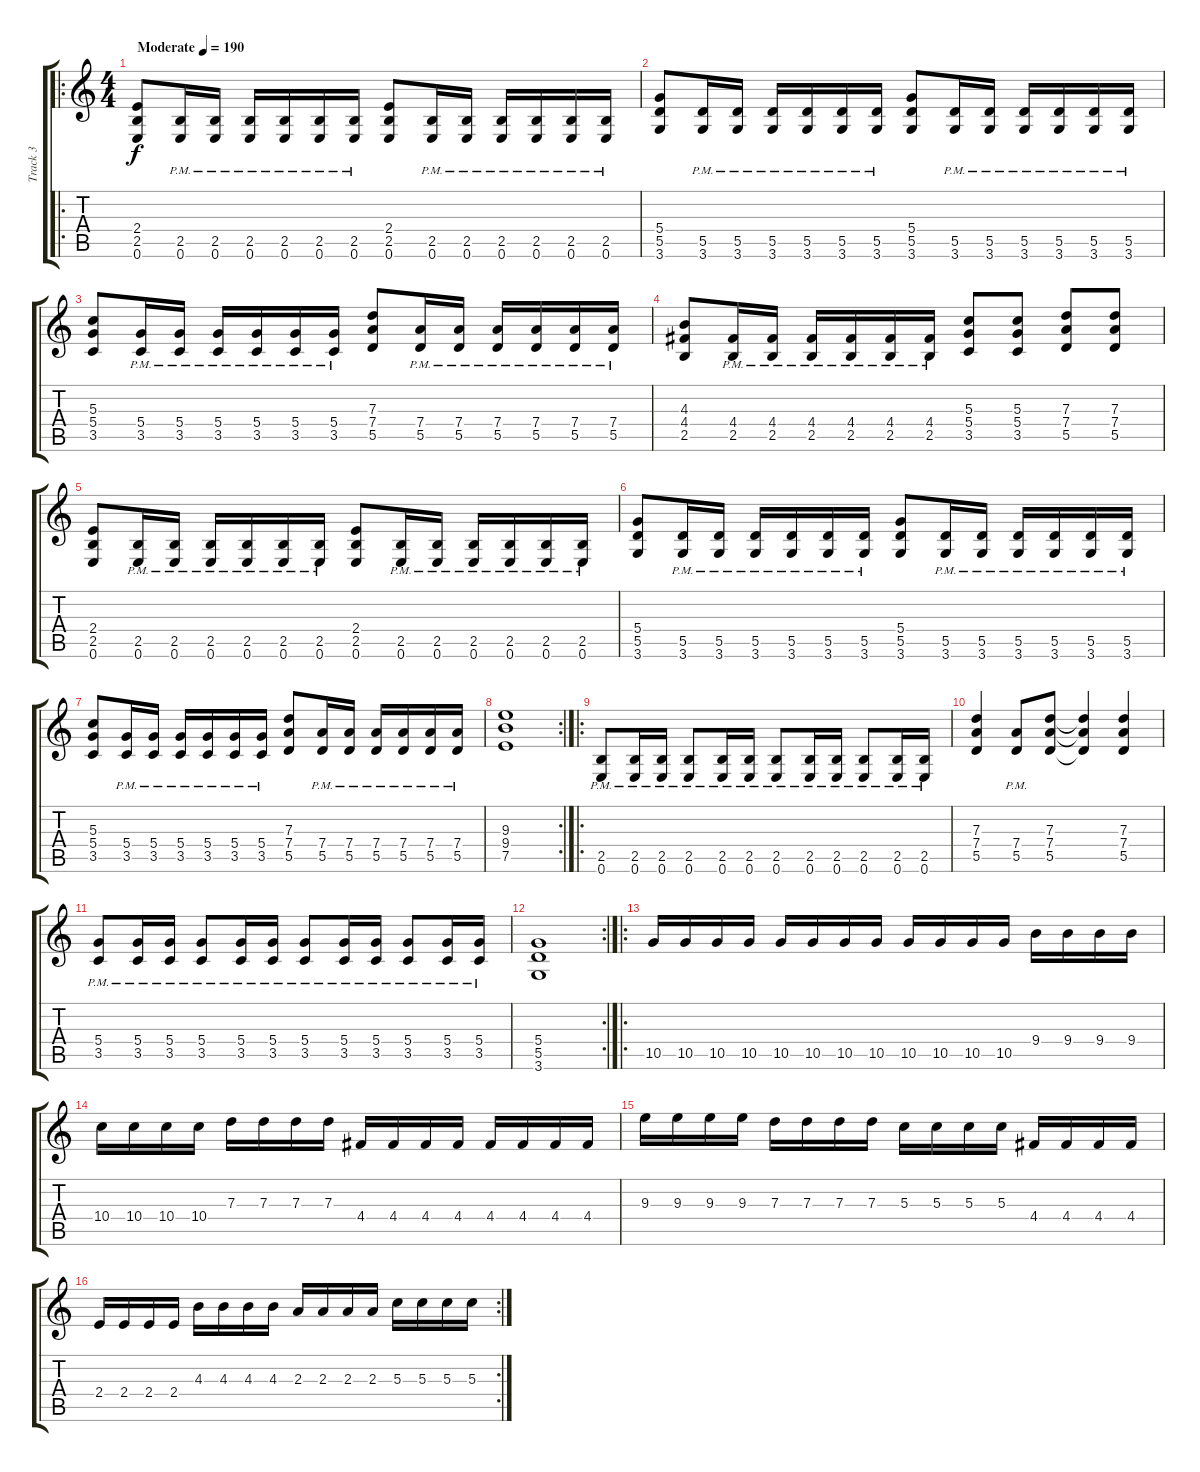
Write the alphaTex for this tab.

\track ("Track 3" "Track 3") {instrument distortionguitar}
\staff {score tabs}
\tuning (E4 B3 G3 D3 A2 E2) {hide}
\ro
\ts (4 4)
\tempo (190 "Moderate")
\clef g2
\ks c
(2.4 2.5 0.6).8{dy f instrument distortionguitar} (2.5{pm} 0.6{pm}).16 (2.5{pm} 0.6{pm}).16 (2.5{pm} 0.6{pm}).16 (2.5{pm} 0.6{pm}).16 (2.5{pm} 0.6{pm}).16 (2.5{pm} 0.6{pm}).16 (2.4 2.5 0.6).8 (2.5{pm} 0.6{pm}).16 (2.5{pm} 0.6{pm}).16 (2.5{pm} 0.6{pm}).16 (2.5{pm} 0.6{pm}).16 (2.5{pm} 0.6{pm}).16 (2.5{pm} 0.6{pm}).16 |
(5.4 5.5 3.6).8 (5.5{pm} 3.6{pm}).16 (5.5{pm} 3.6{pm}).16 (5.5{pm} 3.6{pm}).16 (5.5{pm} 3.6{pm}).16 (5.5{pm} 3.6{pm}).16 (5.5{pm} 3.6{pm}).16 (5.4 5.5 3.6).8 (5.5{pm} 3.6{pm}).16 (5.5{pm} 3.6{pm}).16 (5.5{pm} 3.6{pm}).16 (5.5{pm} 3.6{pm}).16 (5.5{pm} 3.6{pm}).16 (5.5{pm} 3.6{pm}).16 |
(5.3 5.4 3.5).8 (5.4{pm} 3.5{pm}).16 (5.4{pm} 3.5{pm}).16 (5.4{pm} 3.5{pm}).16 (5.4{pm} 3.5{pm}).16 (5.4{pm} 3.5{pm}).16 (5.4{pm} 3.5{pm}).16 (7.3 7.4 5.5).8 (7.4{pm} 5.5{pm}).16 (7.4{pm} 5.5{pm}).16 (7.4{pm} 5.5{pm}).16 (7.4{pm} 5.5{pm}).16 (7.4{pm} 5.5{pm}).16 (7.4{pm} 5.5{pm}).16 |
(4.3 4.4 2.5).8 (4.4{pm} 2.5{pm}).16 (4.4{pm} 2.5{pm}).16 (4.4{pm} 2.5{pm}).16 (4.4{pm} 2.5{pm}).16 (4.4{pm} 2.5{pm}).16 (4.4{pm} 2.5{pm}).16 (5.3 5.4 3.5).8 (5.3 5.4 3.5).8 (7.3 7.4 5.5).8 (7.3 7.4 5.5).8 |
(2.4 2.5 0.6).8 (2.5{pm} 0.6{pm}).16 (2.5{pm} 0.6{pm}).16 (2.5{pm} 0.6{pm}).16 (2.5{pm} 0.6{pm}).16 (2.5{pm} 0.6{pm}).16 (2.5{pm} 0.6{pm}).16 (2.4 2.5 0.6).8 (2.5{pm} 0.6{pm}).16 (2.5{pm} 0.6{pm}).16 (2.5{pm} 0.6{pm}).16 (2.5{pm} 0.6{pm}).16 (2.5{pm} 0.6{pm}).16 (2.5{pm} 0.6{pm}).16 |
(5.4 5.5 3.6).8 (5.5{pm} 3.6{pm}).16 (5.5{pm} 3.6{pm}).16 (5.5{pm} 3.6{pm}).16 (5.5{pm} 3.6{pm}).16 (5.5{pm} 3.6{pm}).16 (5.5{pm} 3.6{pm}).16 (5.4 5.5 3.6).8 (5.5{pm} 3.6{pm}).16 (5.5{pm} 3.6{pm}).16 (5.5{pm} 3.6{pm}).16 (5.5{pm} 3.6{pm}).16 (5.5{pm} 3.6{pm}).16 (5.5{pm} 3.6{pm}).16 |
(5.3 5.4 3.5).8 (5.4{pm} 3.5{pm}).16 (5.4{pm} 3.5{pm}).16 (5.4{pm} 3.5{pm}).16 (5.4{pm} 3.5{pm}).16 (5.4{pm} 3.5{pm}).16 (5.4{pm} 3.5{pm}).16 (7.3 7.4 5.5).8 (7.4{pm} 5.5{pm}).16 (7.4{pm} 5.5{pm}).16 (7.4{pm} 5.5{pm}).16 (7.4{pm} 5.5{pm}).16 (7.4{pm} 5.5{pm}).16 (7.4{pm} 5.5{pm}).16 |
\rc 2
(9.3 9.4 7.5).1 |
\ro
(2.5{pm} 0.6{pm}).8 (2.5{pm} 0.6{pm}).16 (2.5{pm} 0.6{pm}).16 (2.5{pm} 0.6{pm}).8 (2.5{pm} 0.6{pm}).16 (2.5{pm} 0.6{pm}).16 (2.5{pm} 0.6{pm}).8 (2.5{pm} 0.6{pm}).16 (2.5{pm} 0.6{pm}).16 (2.5{pm} 0.6{pm}).8 (2.5{pm} 0.6{pm}).16 (2.5{pm} 0.6{pm}).16 |
(7.3 7.4 5.5).4 (7.4{pm} 5.5{pm}).8 (7.3 7.4 5.5).8 (7.3{t} 7.4{t} 5.5{t}).4 (7.3 7.4 5.5).4 |
(5.4{pm} 3.5{pm}).8 (5.4{pm} 3.5{pm}).16 (5.4{pm} 3.5{pm}).16 (5.4{pm} 3.5{pm}).8 (5.4{pm} 3.5{pm}).16 (5.4{pm} 3.5{pm}).16 (5.4{pm} 3.5{pm}).8 (5.4{pm} 3.5{pm}).16 (5.4{pm} 3.5{pm}).16 (5.4{pm} 3.5{pm}).8 (5.4{pm} 3.5{pm}).16 (5.4{pm} 3.5{pm}).16 |
\rc 2
(5.4 5.5 3.6).1 |
\ro
10.5.16 10.5.16 10.5.16 10.5.16 10.5.16 10.5.16 10.5.16 10.5.16 10.5.16 10.5.16 10.5.16 10.5.16 9.4.16 9.4.16 9.4.16 9.4.16 |
10.4.16 10.4.16 10.4.16 10.4.16 7.3.16 7.3.16 7.3.16 7.3.16 4.4.16 4.4.16 4.4.16 4.4.16 4.4.16 4.4.16 4.4.16 4.4.16 |
9.3.16 9.3.16 9.3.16 9.3.16 7.3.16 7.3.16 7.3.16 7.3.16 5.3.16 5.3.16 5.3.16 5.3.16 4.4.16 4.4.16 4.4.16 4.4.16 |
\rc 2
2.4.16 2.4.16 2.4.16 2.4.16 4.3.16 4.3.16 4.3.16 4.3.16 2.3.16 2.3.16 2.3.16 2.3.16 5.3.16 5.3.16 5.3.16 5.3.16
